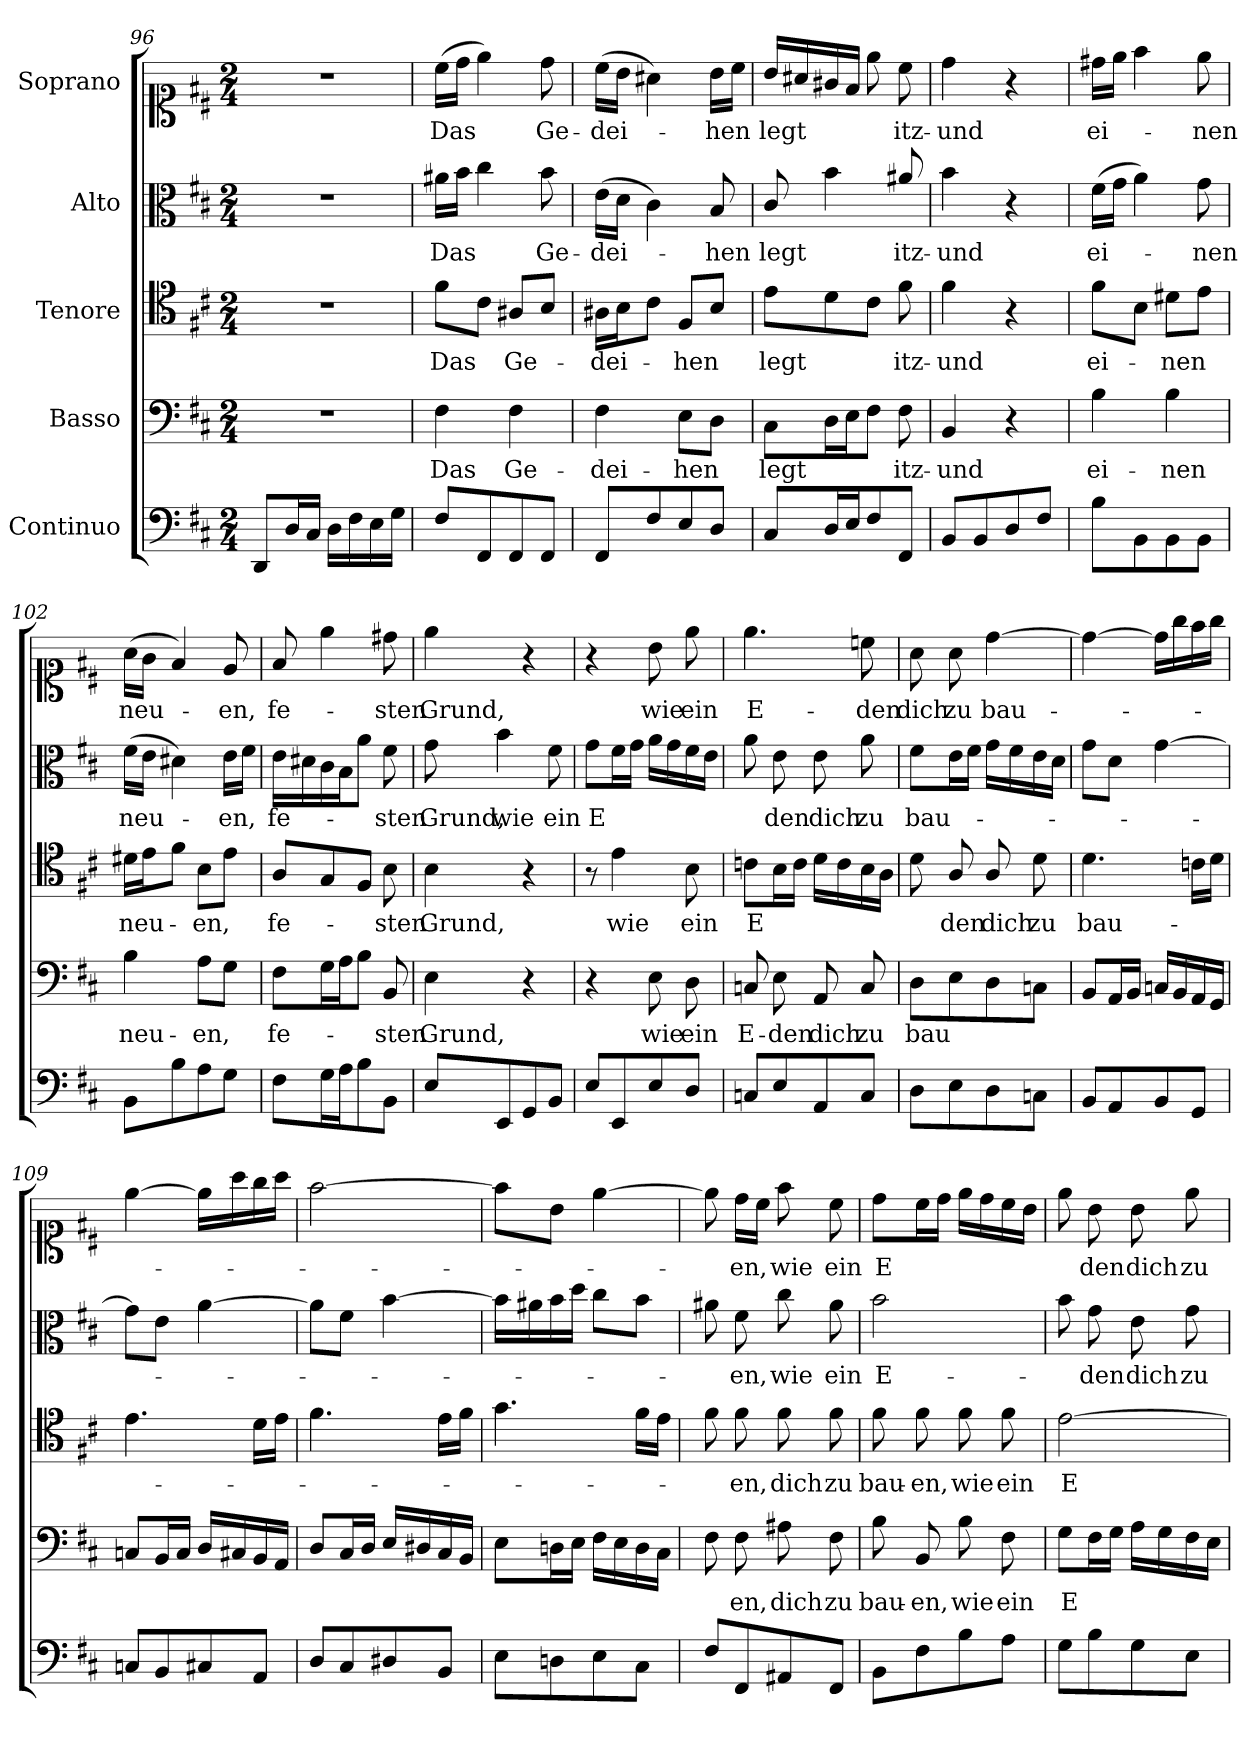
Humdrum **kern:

**kern	**kern	**text	**kern	**text	**kern	**text	**kern	**text
*part5	*part4	*part4	*part3	*part3	*part2	*part2	*part1	*part1
*staff5	*staff4	*staff4	*staff3	*staff3	*staff2	*staff2	*staff1	*staff1
*I"Continuo	*I"Basso	*	*I"Tenore	*	*I"Alto	*	*I"Soprano	*
*clefF4	*clefF4	*	*clefC4	*	*clefC3	*	*clefC1	*
*k[f#c#]	*k[f#c#]	*	*k[f#c#]	*	*k[f#c#]	*	*k[f#c#]	*
*M2/4	*M2/4	*	*M2/4	*	*M2/4	*	*M2/4	*
=96	=96	=96	=96	=96	=96	=96	=96	=96
8DD/L	2r	.	2r	.	2r	.	2r	.
16D/L	.	.	.	.	.	.	.	.
16C#/JJ	.	.	.	.	.	.	.	.
16D\LL	.	.	.	.	.	.	.	.
16F#\	.	.	.	.	.	.	.	.
16E\	.	.	.	.	.	.	.	.
16G\JJ	.	.	.	.	.	.	.	.
=97	=97	=97	=97	=97	=97	=97	=97	=97
!	!	!LO:LY:b	!	!LO:LY:b	!	!LO:LY:b	!	!LO:LY:b
8F#/L	4F#\	Das	8f#\L	-Das	16a#X\LL	-Das	(>16cc#\LL	-Das
.	.	.	.	.	16b\JJ	.	16dd\JJ	.
8FF#/	.	.	8c#\J	.	4cc#\	.	4ee\)	.
!	!	!LO:LY:b	!	!LO:LY:b	!	!	!	!
8FF#/	4F#\	Ge-	8A#X/L	Ge-	.	.	.	.
!	!	!	!	!	!	!LO:LY:b	!	!LO:LY:b
8FF#/J	.	.	8B/J	.	8b\	Ge-	8dd\	Ge-
!!LO:LB:g=z
=98	=98	=98	=98	=98	=98	=98	=98	=98
!	!	!LO:LY:b	!	!LO:LY:b	!	!LO:LY:b	!	!LO:LY:b
8FF#/L	4F#\	-dei-	16A#X\LL	-dei-	(>16e\LL	-dei-	(>16cc#\LL	-dei-
.	.	.	16B\J	.	16d\JJ	.	16b\JJ	.
8F#/	.	.	8c#\J	.	4c#\)	.	4a#X\)	.
!	!	!LO:LY:b	!	!LO:LY:b	!	!	!	!
8E/	8E\L	-hen	8F#/L	-hen	.	.	.	.
!	!	!	!	!	!	!LO:LY:b	!	!LO:LY:b
8D/J	8D\J	.	8B/J	.	8B/	-hen	16b\LL	-hen
.	.	.	.	.	.	.	16cc#\JJ	.
=99	=99	=99	=99	=99	=99	=99	=99	=99
!	!	!LO:LY:b	!	!LO:LY:b	!	!LO:LY:b	!	!LO:LY:b
8C#/L	8C#\L	legt	8e\L	legt	8c#/	legt	16b/LL	legt
.	.	.	.	.	.	.	16a#X/	.
16D/L	16D\L	.	8d\	.	4b\	.	16g#X/	.
16E/J	16E\J	.	.	.	.	.	16f#/JJ	.
8F#/	8F#\J	.	8c#\J	.	.	.	8ee\	.
!	!	!LO:LY:b	!	!LO:LY:b	!	!LO:LY:b	!	!LO:LY:b
8FF#/J	8F#\	itz-	8f#\	-itz-	8a#X/	itz-	8cc#\	itz-
=100	=100	=100	=100	=100	=100	=100	=100	=100
!	!	!LO:LY:b	!	!LO:LY:b	!	!LO:LY:b	!	!LO:LY:b
8BB/L	4BB/	-und	4f#\	-und	4b\	-und	4dd\	-und
8BB/	.	.	.	.	.	.	.	.
8D/	4r	.	4r	.	4r	.	4r	.
8F#/J	.	.	.	.	.	.	.	.
=101	=101	=101	=101	=101	=101	=101	=101	=101
!	!	!LO:LY:b	!	!LO:LY:b	!	!LO:LY:b	!	!LO:LY:b
8B\L	4B\	ei-	8f#\L	ei-	(>16f#\LL	ei-	16dd#X\LL	ei-
.	.	.	.	.	16g\JJ	.	16ee\JJ	.
8BB\	.	.	8B\J	.	4a\)	.	4ff#\	.
!	!	!LO:LY:b	!	!LO:LY:b	!	!	!	!
8BB\	4B\	-nen	8d#X\L	-nen	.	.	.	.
!	!	!	!	!	!	!LO:LY:b	!	!LO:LY:b
8BB\J	.	.	8e\J	.	8g\	-nen	8ee\	-nen
=102	=102	=102	=102	=102	=102	=102	=102	=102
!	!	!LO:LY:b	!	!LO:LY:b	!	!LO:LY:b	!	!LO:LY:b
8BB\L	4B\	neu-	16d#X\LL	neu-	(>16f#\LL	neu-	(>16a\LL	neu-
.	.	.	16e\J	.	16e\JJ	.	16g\JJ	.
8B\	.	.	8f#\J	.	4d#X\)	.	4f#/)	.
!	!	!LO:LY:b	!	!LO:LY:b	!	!	!	!
8A\	8A\L	-en,	8B\L	-en,	.	.	.	.
!	!	!	!	!	!	!LO:LY:b	!	!LO:LY:b
8G\J	8G\J	.	8e\J	.	16e\LL	-en,	8e/	-en,
.	.	.	.	.	16f#\JJ	.	.	.
=103	=103	=103	=103	=103	=103	=103	=103	=103
!	!	!LO:LY:b	!	!LO:LY:b	!	!LO:LY:b	!	!LO:LY:b
8F#\L	8F#\L	fe-	8A/L	fe-	16e\LL	fe-	8f#/	fe-
.	.	.	.	.	16d#X\	.	.	.
16G\L	16G\L	.	8G/	.	16c#\	.	4ee\	.
16A\J	16A\J	.	.	.	16B\J	.	.	.
8B\	8B\J	.	8F#/J	.	8a\J	.	.	.
!	!	!LO:LY:b	!	!LO:LY:b	!	!LO:LY:b	!	!LO:LY:b
8BB\J	8BB/	-sten	8B\	-sten	8f#\	-sten	8dd#X\	-sten
=104	=104	=104	=104	=104	=104	=104	=104	=104
!	!	!LO:LY:b	!	!LO:LY:b	!	!LO:LY:b	!	!LO:LY:b
8E/L	4E\	Grund,	4B\	Grund,	8g\	Grund,	4ee\	Grund,
!	!	!	!	!	!	!LO:LY:b	!	!
8EE/	.	.	.	.	4b\	wie	.	.
8GG/	4r	.	4r	.	.	.	4r	.
!	!	!	!	!	!	!LO:LY:b	!	!
8BB/J	.	.	.	.	8f#\	ein	.	.
=105	=105	=105	=105	=105	=105	=105	=105	=105
!	!	!	!	!	!	!LO:LY:b	!	!
8E/L	4r	.	8r	.	8g\L	E-	4r	.
!	!	!	!	!LO:LY:b	!	!	!	!
8EE/	.	.	4e\	wie	16f#\L	.	.	.
.	.	.	.	.	16g\JJ	.	.	.
!	!	!LO:LY:b	!	!	!	!	!	!LO:LY:b
8E/	8E\	wie	.	.	16a\LL	.	8b\	wie
!	!	!	!	!	!	!LO:LY:b	!	!
.	.	.	.	.	16g\	---	.	.
!	!	!LO:LY:b	!	!LO:LY:b	!	!	!	!LO:LY:b
8D/J	8D\	ein	8B\	ein	16f#\	.	8ee\	ein
.	.	.	.	.	16e\JJ	.	.	.
=106	=106	=106	=106	=106	=106	=106	=106	=106
!	!	!LO:LY:b	!	!LO:LY:b	!	!	!	!LO:LY:b
8Cn/L	8Cn/	E-	8cn\L	E-	8a\	.	4.ee\	E-
!	!	!LO:LY:b	!	!	!	!LO:LY:b	!	!
8E/	8E\	-den	16B\L	.	8e\	-den	.	.
.	.	.	16c\JJ	.	.	.	.	.
!	!	!LO:LY:b	!	!	!	!LO:LY:b	!	!
8AA/	8AA/	dich	16d\LL	.	8e\	dich	.	.
!	!	!	!	!LO:LY:b	!	!	!	!
.	.	.	16c\	---	.	.	.	.
!	!	!LO:LY:b	!	!	!	!LO:LY:b	!	!LO:LY:b
8C/J	8C/	zu	16B\	.	8a\	zu	8ccn\	-den
.	.	.	16A\JJ	.	.	.	.	.
!!LO:PB:g=z
=107	=107	=107	=107	=107	=107	=107	=107	=107
!	!	!LO:LY:b	!	!	!	!LO:LY:b	!	!LO:LY:b
8D\L	8D\L	bau-	8d\	.	8f#\L	bau-	8a\	dich
!	!	!	!	!LO:LY:b	!	!	!	!LO:LY:b
8E\	8E\	.	8A/	-den	16e\L	.	8a\	zu
.	.	.	.	.	16f#\JJ	.	.	.
!	!	!	!	!LO:LY:b	!	!	!	!LO:LY:b
8D\	8D\	.	8A/	dich	16g\LL	.	[4dd\	bau-
.	.	.	.	.	16f#\	.	.	.
!	!	!LO:LY:b	!	!LO:LY:b	!	!	!	!
8Cn\J	8Cn\J	---	8d\	zu	16e\	.	.	.
.	.	.	.	.	16d\JJ	.	.	.
=108	=108	=108	=108	=108	=108	=108	=108	=108
!	!	!	!	!LO:LY:b	!	!	!	!
8BB/L	8BB/L	.	4.d\	bau-	8g\L	.	4dd\_	.
8AA/	16AA/L	.	.	.	8d\J	.	.	.
.	16BB/JJ	.	.	.	.	.	.	.
8BB/	16Cn/LL	.	.	.	[4g\	.	16dd\LL]	.
.	16BB/	.	.	.	.	.	16gg\	.
!	!	!LO:LY:b	!	!	!	!	!	!
8GG/J	16AA/	---	16cn\LL	.	.	.	16ff#\	.
.	16GG/JJ	.	16d\JJ	.	.	.	16gg\JJ	.
=109	=109	=109	=109	=109	=109	=109	=109	=109
8Cn/L	8Cn/L	.	4.e\	.	8g\L]	.	[4ee\	.
8BB/	16BB/L	.	.	.	8e\J	.	.	.
.	16C/JJ	.	.	.	.	.	.	.
8C#X/	16D/LL	.	.	.	[4a\	.	16ee\LL]	.
!	!	!LO:LY:b	!	!	!	!	!	!
.	16C#X/	---	.	.	.	.	16aa\	.
8AA/J	16BB/	.	16d\LL	.	.	.	16gg\	.
.	16AA/JJ	.	16e\JJ	.	.	.	16aa\JJ	.
=110	=110	=110	=110	=110	=110	=110	=110	=110
8D/L	8D/L	.	4.f#\	.	8a\L]	.	[2ff#\	.
8C#/	16C#/L	.	.	.	8f#\J	.	.	.
.	16D/JJ	.	.	.	.	.	.	.
8D#X/	16E/LL	.	.	.	[4b\	.	.	.
!	!	!LO:LY:b	!	!	!	!	!	!
.	16D#X/	--	.	.	.	.	.	.
8BB/J	16C#/	.	16e\LL	.	.	.	.	.
.	16BB/JJ	.	16f#\JJ	.	.	.	.	.
=111	=111	=111	=111	=111	=111	=111	=111	=111
8E\L	8E\L	.	4.g\	.	16b\LL]	.	8ff#\L]	.
.	.	.	.	.	16a#X\	.	.	.
8Dn\	16Dn\L	.	.	.	16b\	.	8b\J	.
.	16E\JJ	.	.	.	16dd\JJ	.	.	.
8E\	16F#\LL	.	.	.	8cc#\L	.	[4ee\	.
.	16E\	.	.	.	.	.	.	.
!	!	!LO:LY:b	!	!	!	!	!	!
8C#\J	16D\	--	16f#\LL	.	8b\J	.	.	.
.	16C#\JJ	.	16e\JJ	.	.	.	.	.
=112	=112	=112	=112	=112	=112	=112	=112	=112
8F#/L	8F#\	.	8f#\	.	8a#X\	.	8ee\]	.
!	!	!LO:LY:b	!	!LO:LY:b	!	!LO:LY:b	!	!LO:LY:b
8FF#/	8F#\	-en,	8f#\	en,	8f#\	en,	16dd\LL	en,
.	.	.	.	.	.	.	16cc#\JJ	.
!	!	!LO:LY:b	!	!LO:LY:b	!	!LO:LY:b	!	!LO:LY:b
8AA#X/	8A#X\	dich	8f#\	dich	8cc#\	wie	8ff#\	wie
!	!	!LO:LY:b	!	!LO:LY:b	!	!LO:LY:b	!	!LO:LY:b
8FF#/J	8F#\	zu	8f#\	zu	8a#\	ein	8cc#\	ein
=113	=113	=113	=113	=113	=113	=113	=113	=113
!	!	!LO:LY:b	!	!LO:LY:b	!	!LO:LY:b	!	!LO:LY:b
8BB\L	8B\	bau-	8f#\	bau-	2b\	E-	8dd\L	E-
!	!	!LO:LY:b	!	!LO:LY:b	!	!	!	!
8F#\	8BB/	-en,	8f#\	-en,	.	.	16cc#\L	.
.	.	.	.	.	.	.	16dd\JJ	.
!	!	!LO:LY:b	!	!LO:LY:b	!	!	!	!
8B\	8B\	wie	8f#\	wie	.	.	16ee\LL	.
!	!	!	!	!	!	!	!	!LO:LY:b
.	.	.	.	.	.	.	16dd\	---
!	!	!LO:LY:b	!	!LO:LY:b	!	!	!	!
8A\J	8F#\	ein	8f#\	ein	.	.	16cc#\	.
.	.	.	.	.	.	.	16b\JJ	.
=114	=114	=114	=114	=114	=114	=114	=114	=114
!	!	!LO:LY:b	!	!LO:LY:b	!	!	!	!
8G\L	8G\L	E-	[2e\	E-	8b\	.	8ee\	.
!	!	!	!	!	!	!LO:LY:b	!	!LO:LY:b
8B\	16F#\L	.	.	.	8g\	-den	8b\	-den
.	16G\JJ	.	.	.	.	.	.	.
!	!	!	!	!	!	!LO:LY:b	!	!LO:LY:b
8G\	16A\LL	.	.	.	8e\	dich	8b\	dich
!	!	!LO:LY:b	!	!	!	!	!	!
.	16G\	---	.	.	.	.	.	.
!	!	!	!	!	!	!LO:LY:b	!	!LO:LY:b
8E\J	16F#\	.	.	.	8g\	zu	8ee\	zu
.	16E\JJ	.	.	.	.	.	.	.
=	=	=	=	=	=	=	=	=
*-	*-	*-	*-	*-	*-	*-	*-	*-
